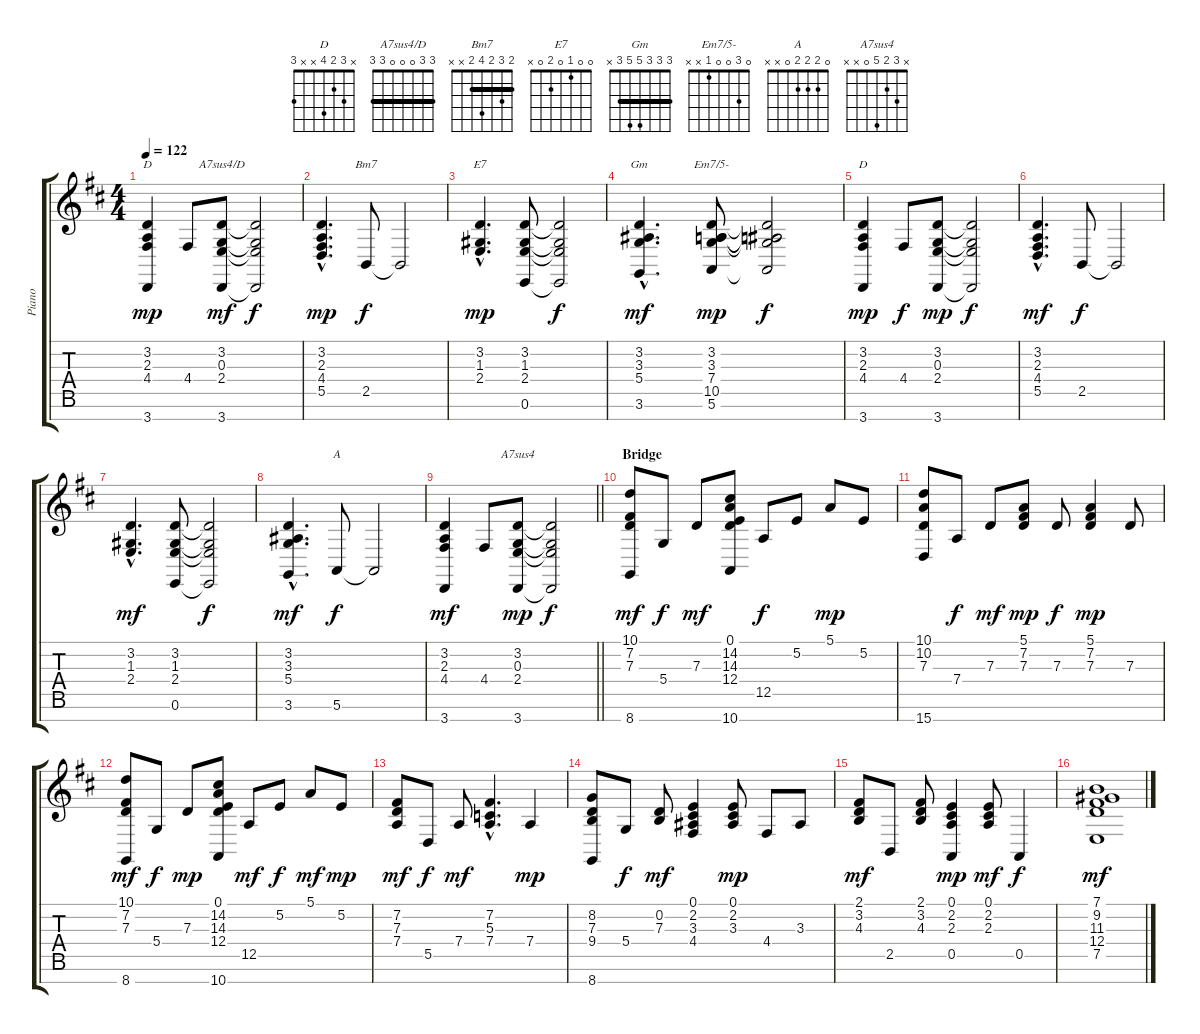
\track ("Piano" "Piano") {instrument brightacousticpiano}
\staff {score tabs}
\tuning (E4 B3 G3 D3 A2 E2 B1) {hide}
\chord ("D" 2 3 2 0 x x x)
\chord ("A7sus4/D" 3 3 0 0 0 3 3) {barre 3}
\chord ("Bm7" 2 3 2 4 2 x x) {barre 2}
\chord ("E7" 0 0 1 0 2 0 x)
\chord ("Gm" 3 3 3 5 5 3 x) {barre 3}
\chord ("Em7/5-" 0 3 0 0 1 x x)
\chord ("D" x 3 2 4 x x 3)
\chord ("A" 0 2 2 2 0 x x)
\chord ("A7sus4" x 3 2 5 0 x x)
\ts (4 4)
\tempo 122
\clef g2
\ks d
(3.2 2.3 4.4 3.7).4{ch "D" dy mp} 4.4.8 (3.2 0.3 2.4 3.7).8{ch "A7sus4/D" dy mf} (3.2{t} 0.3{t} 2.4{t} 3.7{t}).2{dy f} |
(3.2{hac} 2.3{hac} 4.4{hac} 5.5{hac}).4{d dy mp} 2.5.8{ch "Bm7" dy f} 2.5{t}.2 |
(3.2{hac} 1.3{hac} 2.4{hac}).4{d ch "E7" dy mp} (3.2 1.3 2.4 0.6).8 (3.2{t} 1.3{t} 2.4{t} 0.6{t}).2{dy f} |
(3.2{hac} 3.3{hac} 5.4{hac} 3.6{hac}).4{d ch "Gm" dy mf} (3.2 3.3 7.4 10.5 5.6).8{ch "Em7/5-" dy mp} (3.2{t} 3.3{t} 7.4{t} 10.5{t} 5.6{t}).2{dy f} |
(3.2 2.3 4.4 3.7).4{ch "D" dy mp} 4.4.8{dy f} (3.2 0.3 2.4 3.7).8{dy mp} (3.2{t} 0.3{t} 2.4{t} 3.7{t}).2{dy f} |
(3.2{hac} 2.3{hac} 4.4{hac} 5.5{hac}).4{d dy mf} 2.5.8{dy f} 2.5{t}.2 |
(3.2{hac} 1.3{hac} 2.4{hac}).4{d dy mf} (3.2 1.3 2.4 0.6).8 (3.2{t} 1.3{t} 2.4{t} 0.6{t}).2{dy f} |
(3.2{hac} 3.3{hac} 5.4{hac} 3.6{hac}).4{d dy mf} 5.6.8{ch "A" dy f} 5.6{t}.2 |
\barLineRight lightlight
(3.2 2.3 4.4 3.7).4{dy mf} 4.4.8 (3.2 0.3 2.4 3.7).8{ch "A7sus4" dy mp} (3.2{t} 0.3{t} 2.4{t} 3.7{t}).2{dy f} |
\section ("" "Bridge")
(10.1 7.2 7.3 8.7).8{dy mf} 5.4.8{dy f} 7.3.8{dy mf} (0.1 14.2 14.3 12.4 10.7).8 12.5.8{dy f} 5.2.8 5.1.8{dy mp} 5.2.8 |
(10.1 10.2 7.3 15.7).8 7.4.8{dy f} 7.3.8{dy mf} (5.1 7.2 7.3).8{dy mp} 7.3.8{dy f} (5.1 7.2 7.3).4{dy mp} 7.3.8 |
(10.1 7.2 7.3 8.7).8{dy mf} 5.4.8{dy f} 7.3.8{dy mp} (0.1 14.2 14.3 12.4 10.7).8 12.5.8{dy mf} 5.2.8{dy f} 5.1.8{dy mf} 5.2.8{dy mp} |
(7.2 7.3 7.4).8{dy mf} 5.5.8{dy f} 7.4.8{dy mf} (7.2{hac} 5.3{hac} 7.4{hac}).4{d} 7.4.4{dy mp} |
(8.2 7.3 9.4 8.7).8 5.4.8{dy f} (0.2 7.3).8{dy mf} (0.1 2.2 3.3 4.4).4 (0.1 2.2 3.3).8{dy mp} 4.4.8 3.3.8 |
(2.1 3.2 4.3).8{dy mf} 2.5.8 (2.1 3.2 4.3).8 (0.1 2.2 2.3 0.5).4{dy mp} (0.1 2.2 2.3).8{dy mf} 0.5.4{dy f} |
(7.1 9.2 11.3 12.4 7.5).1{dy mf}
